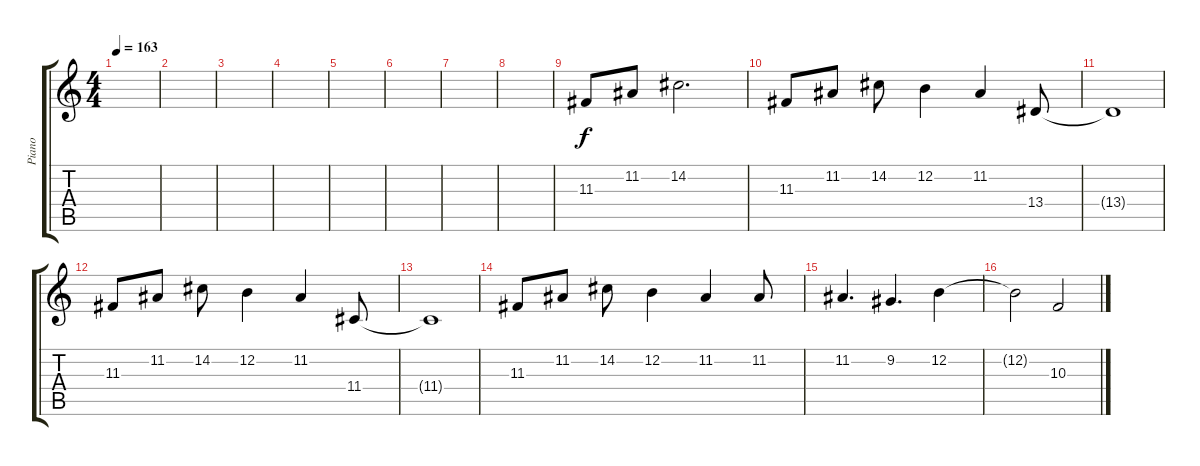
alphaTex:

\track ("Piano" "Piano") {instrument brightacousticpiano}
\staff {score tabs}
\tuning (E4 B3 G3 D3 A2 E2) {hide}
\ts (4 4)
\tempo 163
\clef g2
\ks c
|
|
|
|
|
|
|
|
11.3.8 11.2.8 14.2.2{d} |
11.3.8 11.2.8 14.2.8 12.2.4 11.2.4 13.4.8 |
13.4{t}.1 |
11.3.8 11.2.8 14.2.8 12.2.4 11.2.4 11.4.8 |
11.4{t}.1 |
11.3.8 11.2.8 14.2.8 12.2.4 11.2.4 11.2.8 |
11.2.4{d} 9.2.4{d} 12.2.4 |
12.2{t}.2 10.3.2
